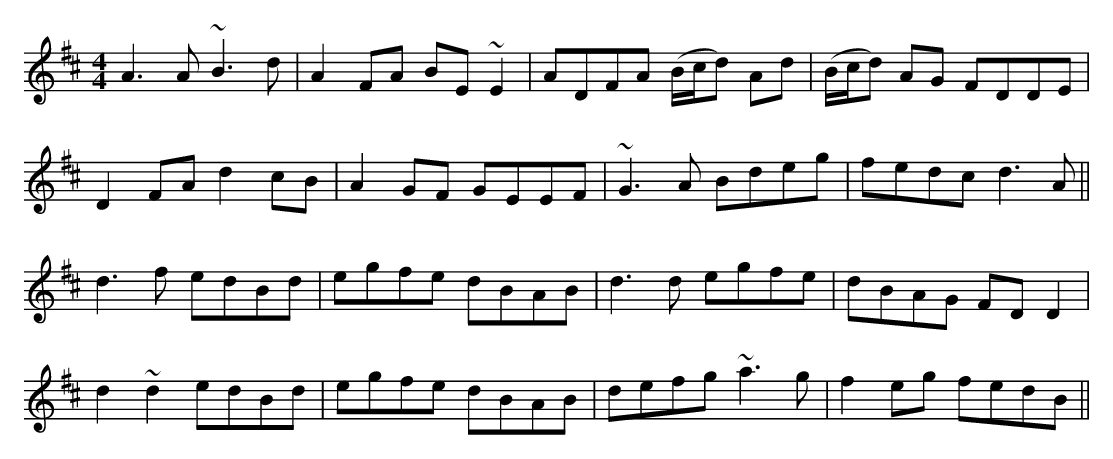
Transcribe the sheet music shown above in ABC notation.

X:1
M:4/4
K:D
A3 A ~B3 d|A2 FA BE ~E2|ADFA (B/c/d) Ad|(B/c/d) AG FDDE|
D2 FA d2 cB|A2 GF GEEF|~G3 A Bdeg|fedc d3 A||
d3 f edBd|egfe dBAB|d3 d egfe|dBAG FD D2|
d2 ~d2 edBd|egfe dBAB|defg ~a3 g|f2 eg fedB||
